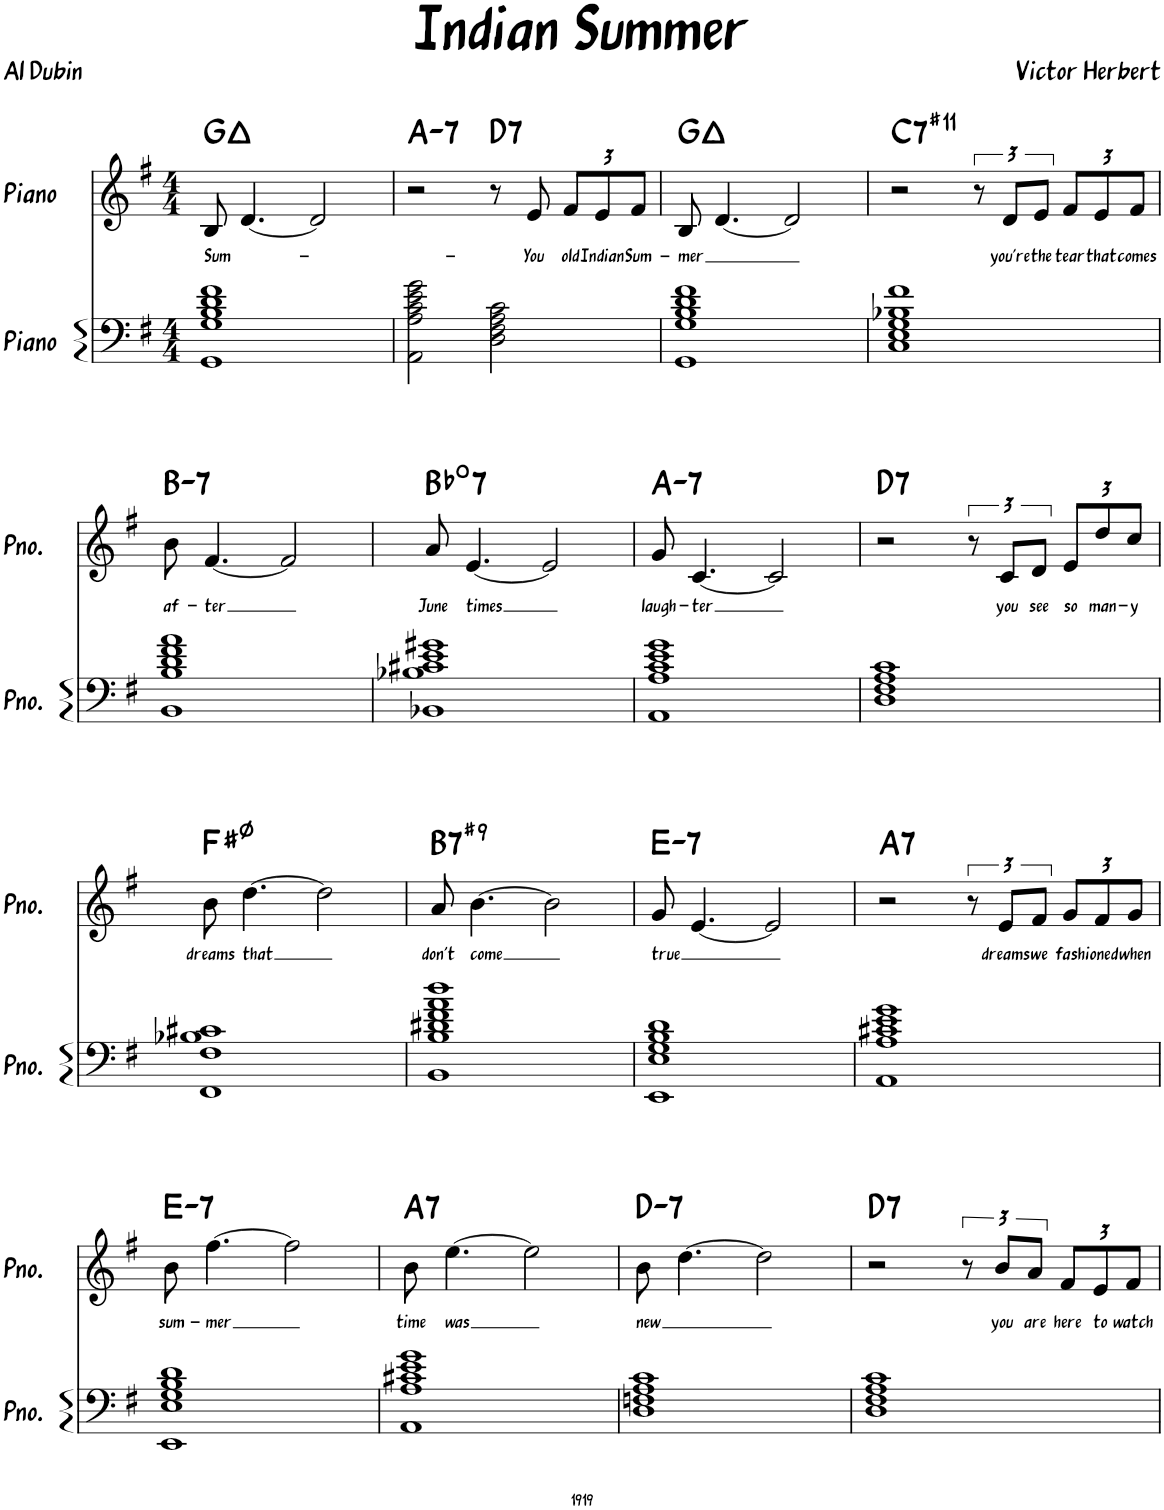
**kern	**kern	**text	**harte
*part2	*part1	*part1	*part1
*staff2	*staff1	*staff1	*
*I"Piano	*I"Piano	*	*
*I'Pno.	*I'Pno.	*	*
*clefF4	*clefG2	*	*
*k[f#]	*k[f#]	*	*
*M4/4	*M4/4	*	*
=1	=1	=1	=1
!	!	!LO:LY:b	!
1GG 1G 1B 1d 1f#	8B/	Sum-	G:maj
.	[4.d/	.	.
.	2d/]	.	.
=2	=2	=2	=2
!	!	!	!LO:H:kt=7
2AA\ 2A\ 2c\ 2e\ 2g\	2r	.	A:min7
!	!	!	!LO:H:kt=7
2D\ 2F#\ 2A\ 2c\	8r	.	D:7
!	!	!LO:LY:b	!
.	8e/	You	.
*	*Xbrackettup	*	*
!	!	!LO:LY:b	!
.	12f#/L	old	.
!	!	!LO:LY:b	!
.	12e/	Indian	.
!	!	!LO:LY:b	!
.	12f#/J	Sum-	.
=3	=3	=3	=3
!	!	!LO:LY:b	!
1GG 1G 1B 1d 1f#	8B/	-mer	G:maj
.	[4.d/	.	.
.	2d/]	.	.
=4	=4	=4	=4
!	!	!	!LO:H:kt=7
1C 1E 1G 1B-X 1f#	2r	.	C:7(#11)
*	*brackettup	*	*
.	12r	.	.
!	!	!LO:LY:b	!
.	12d/L	you're	.
!	!	!LO:LY:b	!
.	12e/J	the	.
*	*Xbrackettup	*	*
!	!	!LO:LY:b	!
.	12f#/L	tear	.
!	!	!LO:LY:b	!
.	12e/	that	.
!	!	!LO:LY:b	!
.	12f#/J	comes	.
!!LO:LB:g=z
=5	=5	=5	=5
!	!	!LO:LY:b	!LO:H:kt=7
1BB 1B 1d 1f# 1a	8b\	af-	B:min7
!	!	!LO:LY:b	!
.	[4.f#/	-ter	.
.	2f#/]	.	.
=6	=6	=6	=6
!	!	!LO:LY:b	!LO:H:kt=7
1BB-X 1B-X 1c#X 1e 1g#X	8a/	June	Bb:dim7
!	!	!LO:LY:b	!
.	[4.e/	times	.
.	2e/]	.	.
=7	=7	=7	=7
!	!	!LO:LY:b	!LO:H:kt=7
1AA 1A 1c 1e 1g	8g/	laugh-	A:min7
!	!	!LO:LY:b	!
.	[4.c/	-ter	.
.	2c/]	.	.
=8	=8	=8	=8
!	!	!	!LO:H:kt=7
1D 1F# 1A 1c	2r	.	D:7
*	*brackettup	*	*
.	12r	.	.
!	!	!LO:LY:b	!
.	12c/L	you	.
!	!	!LO:LY:b	!
.	12d/J	see	.
*	*Xbrackettup	*	*
!	!	!LO:LY:b	!
.	12e/L	so	.
!	!	!LO:LY:b	!
.	12dd/	man-	.
!	!	!LO:LY:b	!
.	12cc/J	-y	.
!!LO:LB:g=z
=9	=9	=9	=9
!	!	!LO:LY:b	!
1FF# 1F# 1B-X 1c#X	8b\	dreams	F#:hdim7
!	!	!LO:LY:b	!
.	[4.dd\	that	.
.	2dd\]	.	.
=10	=10	=10	=10
!	!	!LO:LY:b	!LO:H:kt=7
1BB 1B 1d#X 1f# 1a 1dd	8a/	don't	B:7(#9)
!	!	!LO:LY:b	!
.	[4.b\	come	.
.	2b\]	.	.
=11	=11	=11	=11
!	!	!LO:LY:b	!LO:H:kt=7
1EE 1E 1G 1B 1d	8g/	true	E:min7
.	[4.e/	.	.
.	2e/]	.	.
=12	=12	=12	=12
!	!	!	!LO:H:kt=7
1AA 1A 1c#X 1e 1g	2r	.	A:7
*	*brackettup	*	*
.	12r	.	.
!	!	!LO:LY:b	!
.	12e/L	dreams	.
!	!	!LO:LY:b	!
.	12f#/J	we	.
*	*Xbrackettup	*	*
!	!	!LO:LY:b	!
.	12g/L	fash-	.
!	!	!LO:LY:b	!
.	12f#/	-ioned	.
!	!	!LO:LY:b	!
.	12g/J	when	.
!!LO:LB:g=z
=13	=13	=13	=13
!	!	!LO:LY:b	!LO:H:kt=7
1EE 1E 1G 1B 1d	8b\	sum-	E:min7
!	!	!LO:LY:b	!
.	[4.ff#\	-mer	.
.	2ff#\]	.	.
=14	=14	=14	=14
!	!	!LO:LY:b	!LO:H:kt=7
1AA 1A 1c#X 1e 1g	8b\	time	A:7
!	!	!LO:LY:b	!
.	[4.ee\	was	.
.	2ee\]	.	.
=15	=15	=15	=15
!	!	!LO:LY:b	!LO:H:kt=7
1D 1Fn 1A 1c	8b\	new	D:min7
.	[4.dd\	.	.
.	2dd\]	.	.
=16	=16	=16	=16
!	!	!	!LO:H:kt=7
1D 1F# 1A 1c	2r	.	D:7
*	*brackettup	*	*
.	12r	.	.
!	!	!LO:LY:b	!
.	12b/L	you	.
!	!	!LO:LY:b	!
.	12a/J	are	.
*	*Xbrackettup	*	*
!	!	!LO:LY:b	!
.	12f#/L	here	.
!	!	!LO:LY:b	!
.	12e/	to	.
!	!	!LO:LY:b	!
.	12f#/J	watch	.
=	=	=	=
*-	*-	*-	*-
